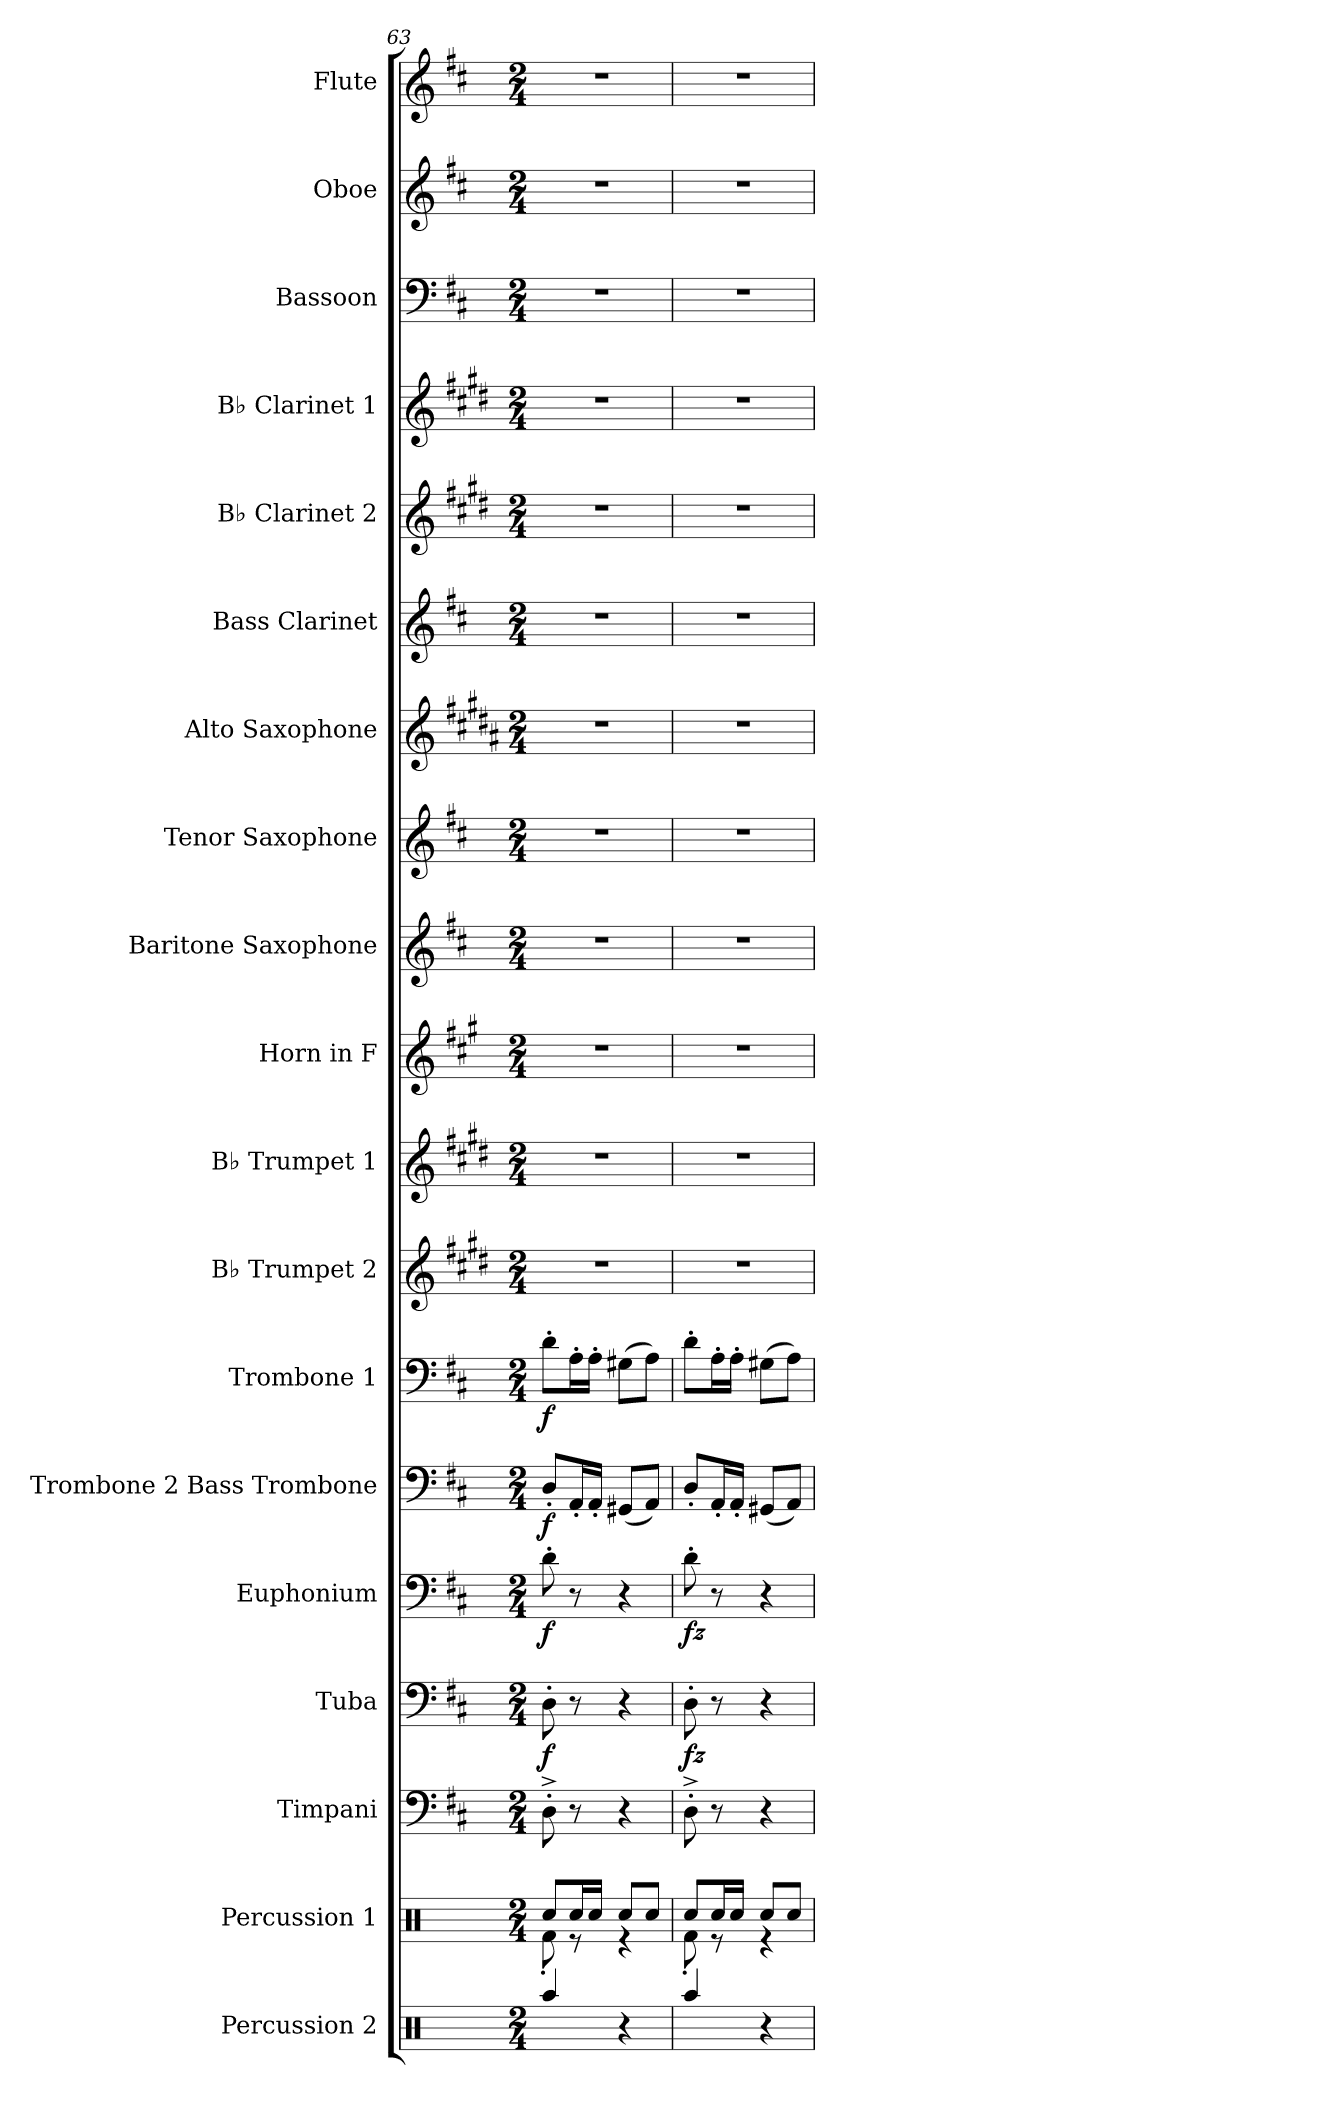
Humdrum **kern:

**kern	**kern	**kern	**kern	**dynam	**kern	**dynam	**kern	**dynam	**kern	**dynam	**kern	**kern	**kern	**kern	**kern	**kern	**kern	**kern	**kern	**kern	**kern	**kern
*part19	*part18	*part17	*part16	*part16	*part15	*part15	*part14	*part14	*part13	*part13	*part12	*part11	*part10	*part9	*part8	*part7	*part6	*part5	*part4	*part3	*part2	*part1
*staff19	*staff18	*staff17	*staff16	*staff16	*staff15	*staff15	*staff14	*staff14	*staff13	*staff13	*staff12	*staff11	*staff10	*staff9	*staff8	*staff7	*staff6	*staff5	*staff4	*staff3	*staff2	*staff1
*I"Percussion 2	*I"Percussion 1	*I"Timpani	*I"Tuba	*	*I"Euphonium	*	*I"Trombone 2 Bass Trombone	*	*I"Trombone 1	*	*I"B♭ Trumpet 2	*I"B♭ Trumpet 1	*I"Horn in F	*I"Baritone Saxophone	*I"Tenor Saxophone	*I"Alto Saxophone	*I"Bass Clarinet	*I"B♭ Clarinet 2	*I"B♭ Clarinet 1	*I"Bassoon	*I"Oboe	*I"Flute
*I'Perc. 2	*I'Perc. 1	*I'Timp.	*I'Tba.	*	*I'Euph.	*	*I'Tbn. 2 B. Tbn.	*	*I'Tbn. 1	*	*I'B♭ Tpt. 2	*I'B♭ Tpt. 1	*	*I'Bar. Sax.	*I'T. Sax.	*I'A. Sax.	*I'B. Cl.	*I'B♭ Cl. 2	*I'B♭ Cl. 1	*I'Bsn.	*I'Ob.	*I'Fl.
*clefX	*clefX	*clefF4	*clefF4	*	*clefF4	*	*clefF4	*	*clefF4	*	*clefG2	*clefG2	*clefG2	*clefG2	*clefG2	*clefG2	*clefG2	*clefG2	*clefG2	*clefF4	*clefG2	*clefG2
*	*	*	*	*	*	*	*	*	*	*	*ITrd1c2	*ITrd1c2	*ITrd4c7	*ITrd12c21	*ITrd8c14	*ITrd5c9	*ITrd8c14	*ITrd1c2	*ITrd1c2	*	*	*
*k[]	*k[]	*k[f#c#]	*k[f#c#]	*	*k[f#c#]	*	*k[f#c#]	*	*k[f#c#]	*	*k[f#c#]	*k[f#c#]	*k[f#c#]	*k[f#c#]	*k[f#c#]	*k[f#c#]	*k[f#c#]	*k[f#c#]	*k[f#c#]	*k[f#c#]	*k[f#c#]	*k[f#c#]
*M2/4	*M2/4	*M2/4	*M2/4	*	*M2/4	*	*M2/4	*	*M2/4	*	*M2/4	*M2/4	*M2/4	*M2/4	*M2/4	*M2/4	*M2/4	*M2/4	*M2/4	*M2/4	*M2/4	*M2/4
=63	=63	=63	=63	=63	=63	=63	=63	=63	=63	=63	=63	=63	=63	=63	=63	=63	=63	=63	=63	=63	=63	=63
*	*^	*	*	*	*	*	*	*	*	*	*	*	*	*	*	*	*	*	*	*	*	*
!	!	!	!	!	!LO:DY:b	!	!LO:DY:b	!	!LO:DY:b	!	!LO:DY:b	!	!	!	!	!	!	!	!	!	!	!	!
4Raa/	8Rcc/L	8Rf'\	8D'^\	8D'\	f	8d'\	f	8D'/L	f	8d'\L	f	2r	2r	2r	2r	2r	2r	2r	2r	2r	2r	2r	2r
.	16Rcc/L	8r	8r	8r	.	8r	.	16AA'/L	.	16A'\L	.	.	.	.	.	.	.	.	.	.	.	.	.
.	16Rcc/JJ	.	.	.	.	.	.	16AA'/JJ	.	16A'\JJ	.	.	.	.	.	.	.	.	.	.	.	.	.
4r	8Rcc/L	4r	4r	4r	.	4r	.	(<8GG#X/L	.	(>8G#X\L	.	.	.	.	.	.	.	.	.	.	.	.	.
.	8Rcc/J	.	.	.	.	.	.	8AA/J)	.	8A\J)	.	.	.	.	.	.	.	.	.	.	.	.	.
=64	=64	=64	=64	=64	=64	=64	=64	=64	=64	=64	=64	=64	=64	=64	=64	=64	=64	=64	=64	=64	=64	=64	=64
!	!	!	!	!	!LO:DY:b	!	!LO:DY:b	!	!	!	!	!	!	!	!	!	!	!	!	!	!	!	!
4Raa/	8Rcc/L	8Rf'\	8D'^\	8D'\	fz	8d'\	fz	8D'/L	.	8d'\L	.	2r	2r	2r	2r	2r	2r	2r	2r	2r	2r	2r	2r
.	16Rcc/L	8r	8r	8r	.	8r	.	16AA'/L	.	16A'\L	.	.	.	.	.	.	.	.	.	.	.	.	.
.	16Rcc/JJ	.	.	.	.	.	.	16AA'/JJ	.	16A'\JJ	.	.	.	.	.	.	.	.	.	.	.	.	.
4r	8Rcc/L	4r	4r	4r	.	4r	.	(<8GG#X/L	.	(>8G#X\L	.	.	.	.	.	.	.	.	.	.	.	.	.
.	8Rcc/J	.	.	.	.	.	.	8AA/J)	.	8A\J)	.	.	.	.	.	.	.	.	.	.	.	.	.
*	*v	*v	*	*	*	*	*	*	*	*	*	*	*	*	*	*	*	*	*	*	*	*	*
=	=	=	=	=	=	=	=	=	=	=	=	=	=	=	=	=	=	=	=	=	=	=
*-	*-	*-	*-	*-	*-	*-	*-	*-	*-	*-	*-	*-	*-	*-	*-	*-	*-	*-	*-	*-	*-	*-
